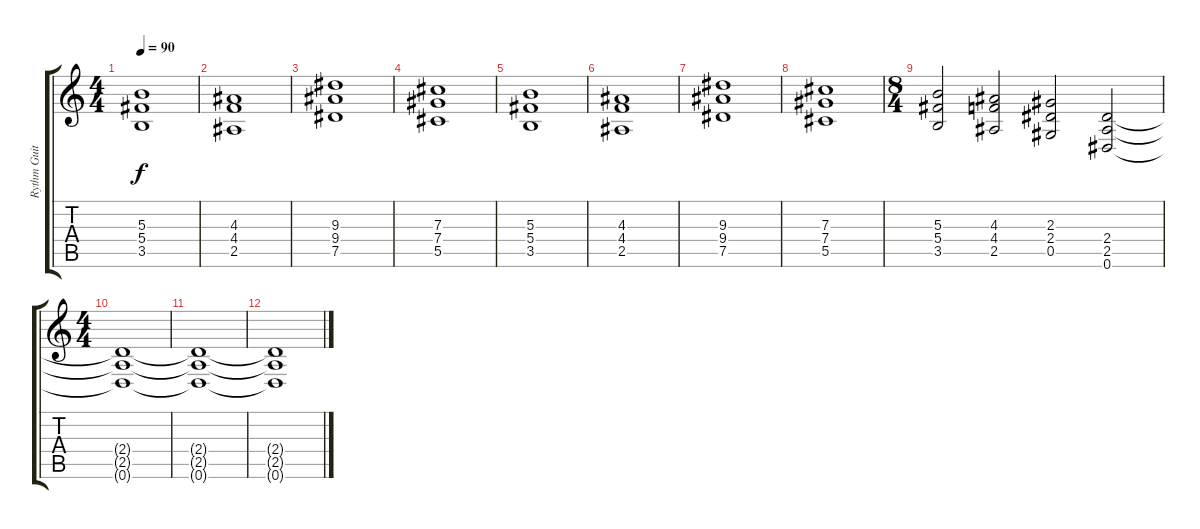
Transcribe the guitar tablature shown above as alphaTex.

\track ("Rythm Guitar" "Rythm Guit") {instrument distortionguitar}
\staff {score tabs}
\tuning (Eb4 Bb3 Gb3 Db3 Ab2 Eb2) {hide}
\ts (4 4)
\tempo 90
\clef g2
\ks c
(5.3 5.4 3.5).1{dy f} |
(4.3 4.4 2.5).1 |
(9.3 9.4 7.5).1 |
(7.3 7.4 5.5).1 |
(5.3 5.4 3.5).1 |
(4.3 4.4 2.5).1 |
(9.3 9.4 7.5).1 |
(7.3 7.4 5.5).1 |
\ts (8 4)
(5.3 5.4 3.5).2 (4.3 4.4 2.5).2 (2.3 2.4 0.5).2 (2.4 2.5 0.6).2{volume 0} |
\ts (4 4)
(2.4{t} 2.5{t} 0.6{t}).1 |
(2.4{t} 2.5{t} 0.6{t}).1 |
(2.4{t} 2.5{t} 0.6{t}).1
